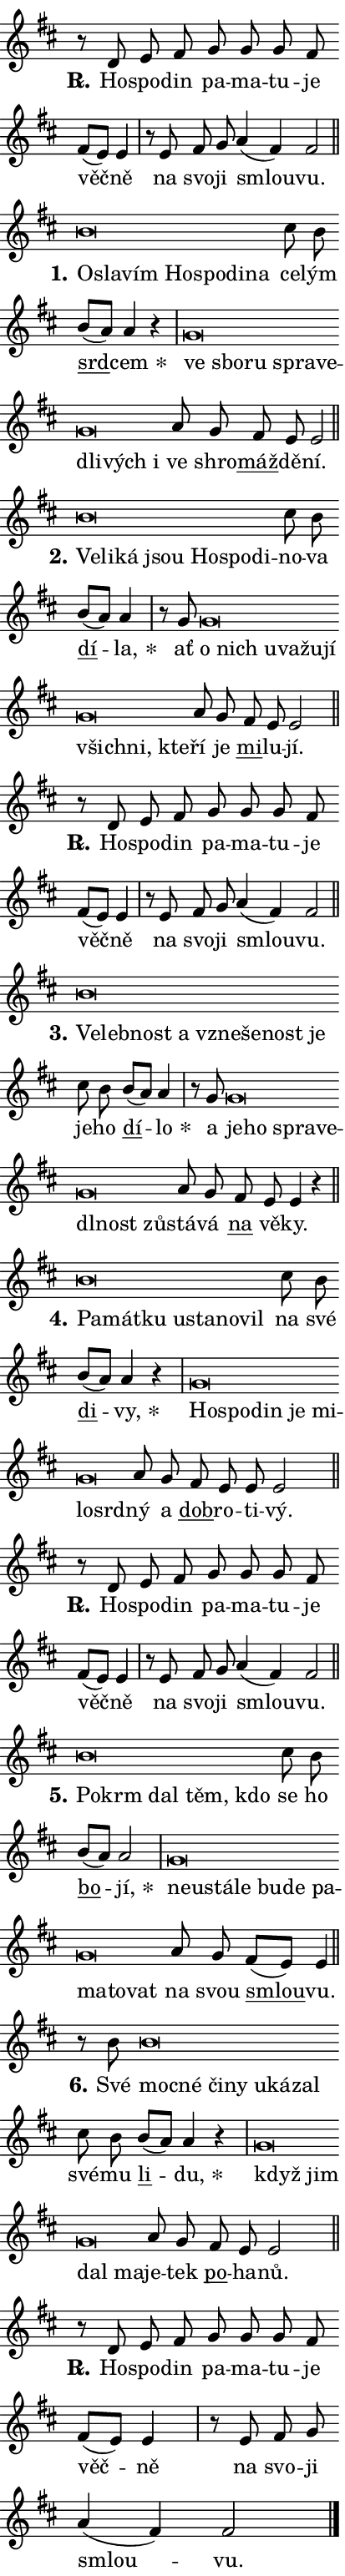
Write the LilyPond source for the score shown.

\version "2.24.0"
\header { tagline = "" }
\paper {
  indent = 0\cm
  top-margin = 0\cm
  right-margin = 0.13\cm % to fit lyric hyphens
  bottom-margin = 0\cm
  left-margin = 0\cm
  paper-width = 7\cm
  page-breaking = #ly:one-page-breaking
  system-system-spacing.basic-distance = #11
  score-system-spacing.basic-distance = #11
  ragged-last = ##f
}


%% Author: Thomas Morley
%% https://lists.gnu.org/archive/html/lilypond-user/2020-05/msg00002.html
#(define (line-position grob)
"Returns position of @var[grob} in current system:
   @code{'start}, if at first time-step
   @code{'end}, if at last time-step
   @code{'middle} otherwise
"
  (let* ((col (ly:item-get-column grob))
         (ln (ly:grob-object col 'left-neighbor))
         (rn (ly:grob-object col 'right-neighbor))
         (col-to-check-left (if (ly:grob? ln) ln col))
         (col-to-check-right (if (ly:grob? rn) rn col))
         (break-dir-left
           (and
             (ly:grob-property col-to-check-left 'non-musical #f)
             (ly:item-break-dir col-to-check-left)))
         (break-dir-right
           (and
             (ly:grob-property col-to-check-right 'non-musical #f)
             (ly:item-break-dir col-to-check-right))))
        (cond ((eqv? 1 break-dir-left) 'start)
              ((eqv? -1 break-dir-right) 'end)
              (else 'middle))))

#(define (tranparent-at-line-position vctor)
  (lambda (grob)
  "Relying on @code{line-position} select the relevant enry from @var{vctor}.
Used to determine transparency,"
    (case (line-position grob)
      ((end) (not (vector-ref vctor 0)))
      ((middle) (not (vector-ref vctor 1)))
      ((start) (not (vector-ref vctor 2))))))

noteHeadBreakVisibility =
#(define-music-function (break-visibility)(vector?)
"Makes @code{NoteHead}s transparent relying on @var{break-visibility}"
#{
  \override NoteHead.transparent =
    #(tranparent-at-line-position break-visibility)
#})

#(define delete-ledgers-for-transparent-note-heads
  (lambda (grob)
    "Reads whether a @code{NoteHead} is transparent.
If so this @code{NoteHead} is removed from @code{'note-heads} from
@var{grob}, which is supposed to be @code{LedgerLineSpanner}.
As a result ledgers are not printed for this @code{NoteHead}"
    (let* ((nhds-array (ly:grob-object grob 'note-heads))
           (nhds-list
             (if (ly:grob-array? nhds-array)
                 (ly:grob-array->list nhds-array)
                 '()))
           ;; Relies on the transparent-property being done before
           ;; Staff.LedgerLineSpanner.after-line-breaking is executed.
           ;; This is fragile ...
           (to-keep
             (remove
               (lambda (nhd)
                 (ly:grob-property nhd 'transparent #f))
               nhds-list)))
      ;; TODO find a better method to iterate over grob-arrays, similiar
      ;; to filter/remove etc for lists
      ;; For now rebuilt from scratch
      (set! (ly:grob-object grob 'note-heads)  '())
      (for-each
        (lambda (nhd)
          (ly:pointer-group-interface::add-grob grob 'note-heads nhd))
        to-keep))))

squashNotes = {
  \override NoteHead.X-extent = #'(-0.2 . 0.2)
  \override NoteHead.Y-extent = #'(-0.75 . 0)
  \override NoteHead.stencil =
    #(lambda (grob)
       (let ((pos (ly:grob-property grob 'staff-position)))
         (begin
           (if (< pos -7) (display "ERROR: Lower brevis then expected\n") (display ""))
           (if (<= pos -6) ly:text-interface::print ly:note-head::print))))
}
unSquashNotes = {
  \revert NoteHead.X-extent
  \revert NoteHead.Y-extent
  \revert NoteHead.stencil
}

hideNotes = \noteHeadBreakVisibility #begin-of-line-visible
unHideNotes = \noteHeadBreakVisibility #all-visible

% work-around for resetting accidentals
% https://lilypond.org/doc/v2.23/Documentation/notation/displaying-rhythms#unmetered-music
cadenzaMeasure = {
  \cadenzaOff
  \partial 1024 s1024
  \cadenzaOn
}

#(define-markup-command (accent layout props text) (markup?)
  "Underline accented syllable"
  (interpret-markup layout props
    #{\markup \override #'(offset . 4.3) \underline { #text }#}))

responsum = \markup \concat {
  "R" \hspace #-1.05 \path #0.1 #'((moveto 0 0.07) (lineto 0.9 0.8)) \hspace #0.05 "."
}

spaceSize = #0.6828661417322834 % exact space size for TeX Gyre Schola

\layout {
  \context {
    \Staff
    \remove "Time_signature_engraver"
    \override LedgerLineSpanner.after-line-breaking = #delete-ledgers-for-transparent-note-heads
  }
  \context {
    \Lyrics {
      \override LyricSpace.minimum-distance = \spaceSize
      \override LyricText.font-name = #"TeX Gyre Schola"
      \override LyricText.font-size = 1
      \override StanzaNumber.font-name = #"TeX Gyre Schola Bold"
      \override StanzaNumber.font-size = 1
    }
  }
  \context {
    \Score 
    \override NoteHead.text =
      #(lambda (grob) 
        (let ((pos (ly:grob-property grob 'staff-position)))
          #{\markup {
            \combine
              \halign #-0.55 \raise #(if (= pos -6) 0 0.5) \override #'(thickness . 2) \draw-line #'(3.2 . 0)
              \musicglyph "noteheads.sM1"
          }#}))
  }
}

% magnetic-lyrics.ily
%
%   written by
%     Jean Abou Samra <jean@abou-samra.fr>
%     Werner Lemberg <wl@gnu.org>
%
%   adapted by
%     Jiri Hon <jiri.hon@gmail.com>
%
% Version 2022-Apr-15

% https://www.mail-archive.com/lilypond-user@gnu.org/msg149350.html

#(define (Left_hyphen_pointer_engraver context)
   "Collect syllable-hyphen-syllable occurrences in lyrics and store
them in properties.  This engraver only looks to the left.  For
example, if the lyrics input is @code{foo -- bar}, it does the
following.

@itemize @bullet
@item
Set the @code{text} property of the @code{LyricHyphen} grob between
@q{foo} and @q{bar} to @code{foo}.

@item
Set the @code{left-hyphen} property of the @code{LyricText} grob with
text @q{foo} to the @code{LyricHyphen} grob between @q{foo} and
@q{bar}.
@end itemize

Use this auxiliary engraver in combination with the
@code{lyric-@/text::@/apply-@/magnetic-@/offset!} hook."
   (let ((hyphen #f)
         (text #f))
     (make-engraver
      (acknowledgers
       ((lyric-syllable-interface engraver grob source-engraver)
        (set! text grob)))
      (end-acknowledgers
       ((lyric-hyphen-interface engraver grob source-engraver)
        ;(when (not (grob::has-interface grob 'lyric-space-interface))
          (set! hyphen grob)));)
      ((stop-translation-timestep engraver)
       (when (and text hyphen)
         (ly:grob-set-object! text 'left-hyphen hyphen))
       (set! text #f)
       (set! hyphen #f)))))

#(define (lyric-text::apply-magnetic-offset! grob)
   "If the space between two syllables is less than the value in
property @code{LyricText@/.details@/.squash-threshold}, move the right
syllable to the left so that it gets concatenated with the left
syllable.

Use this function as a hook for
@code{LyricText@/.after-@/line-@/breaking} if the
@code{Left_@/hyphen_@/pointer_@/engraver} is active."
   (let ((hyphen (ly:grob-object grob 'left-hyphen #f)))
     (when hyphen
       (let ((left-text (ly:spanner-bound hyphen LEFT)))
         (when (grob::has-interface left-text 'lyric-syllable-interface)
           (let* ((common (ly:grob-common-refpoint grob left-text X))
                  (this-x-ext (ly:grob-extent grob common X))
                  (left-x-ext
                   (begin
                     ;; Trigger magnetism for left-text.
                     (ly:grob-property left-text 'after-line-breaking)
                     (ly:grob-extent left-text common X)))
                  ;; `delta` is the gap width between two syllables.
                  (delta (- (interval-start this-x-ext)
                            (interval-end left-x-ext)))
                  (details (ly:grob-property grob 'details))
                  (threshold (assoc-get 'squash-threshold details 0.2)))
             (when (< delta threshold)
               (let* (;; We have to manipulate the input text so that
                      ;; ligatures crossing syllable boundaries are not
                      ;; disabled.  For languages based on the Latin
                      ;; script this is essentially a beautification.
                      ;; However, for non-Western scripts it can be a
                      ;; necessity.
                      (lt (ly:grob-property left-text 'text))
                      (rt (ly:grob-property grob 'text))
                      (is-space (grob::has-interface hyphen 'lyric-space-interface))
                      (space (if is-space " " ""))
                      (extra-delta (if is-space spaceSize 0))
                      ;; Append new syllable.
                      (ltrt-space (if (and (string? lt) (string? rt))
                                (string-append lt space rt)
                                (make-concat-markup (list lt space rt))))
                      ;; Right-align `ltrt` to the right side.
                      (ltrt-space-markup (grob-interpret-markup
                               grob
                               (make-translate-markup
                                (cons (interval-length this-x-ext) 0)
                                (make-right-align-markup ltrt-space)))))
                 (begin
                   ;; Don't print `left-text`.
                   (ly:grob-set-property! left-text 'stencil #f)
                   ;; Set text and stencil (which holds all collected
                   ;; syllables so far) and shift it to the left.
                   (ly:grob-set-property! grob 'text ltrt-space)
                   (ly:grob-set-property! grob 'stencil ltrt-space-markup)
                   (ly:grob-translate-axis! grob (- (- delta extra-delta)) X))))))))))


#(define (lyric-hyphen::displace-bounds-first grob)
   ;; Make very sure this callback isn't triggered too early.
   (let ((left (ly:spanner-bound grob LEFT))
         (right (ly:spanner-bound grob RIGHT)))
     (ly:grob-property left 'after-line-breaking)
     (ly:grob-property right 'after-line-breaking)
     (ly:lyric-hyphen::print grob)))

squashThreshold = #0.4

\layout {
  \context {
    \Lyrics
    \consists #Left_hyphen_pointer_engraver
    \override LyricText.after-line-breaking =
      #lyric-text::apply-magnetic-offset!
    \override LyricHyphen.stencil = #lyric-hyphen::displace-bounds-first
    \override LyricText.details.squash-threshold = \squashThreshold
    \override LyricHyphen.minimum-distance = 0
    \override LyricHyphen.minimum-length = \squashThreshold
  }
}

squashText = \override LyricText.details.squash-threshold = 9999
unSquashText = \override LyricText.details.squash-threshold = \squashThreshold

leftText = \override LyricText.self-alignment-X = #LEFT
unLeftText = \revert LyricText.self-alignment-X

starOffset = #(lambda (grob) 
                (let ((x_offset (ly:self-alignment-interface::aligned-on-x-parent grob)))
                  (if (= x_offset 0) 0 (+ x_offset 1.2))))

star = #(define-music-function (syllable)(string?)
"Append star separator at the end of a syllable"
#{
  \once \override LyricText.X-offset = #starOffset
  \lyricmode { \markup {
    #syllable
    \override #'((font-name . "TeX Gyre Schola Bold")) \hspace #0.2 \lower #0.65 \larger "*"
  } }
#})

starAccent = #(define-music-function (syllable)(string?)
"Append star separator at the end of a syllable and make accent"
#{
  \once \override LyricText.X-offset = #starOffset
  \lyricmode { \markup {
    \accent #syllable
    \override #'((font-name . "TeX Gyre Schola Bold")) \hspace #0.2 \lower #0.65 \larger "*"
  } }
#})

breath = #(define-music-function (syllable)(string?)
"Append breathing indicator at the end of a syllable"
#{
  \lyricmode { \markup { #syllable "+" } }
#})

optionalBreath = #(define-music-function (syllable)(string?)
"Append optional breathing indicator at the end of a syllable"
#{
  \lyricmode { \markup { #syllable "(+)" } }
#})


\score {
    <<
        \new Voice = "melody" { \cadenzaOn \key d \major \relative { r8 d' e fis g g g fis \bar "" fis[( e)] e4 \cadenzaMeasure \bar "|" r8 e fis g \bar "" a4( fis) fis2 \cadenzaMeasure \bar "||" \break } }
        \new Lyrics \lyricsto "melody" { \lyricmode { \set stanza = \responsum
Ho -- spo -- din pa -- ma -- tu -- je věč -- ně na svo -- ji smlou -- vu. } }
    >>
    \layout {}
}

\score {
    <<
        \new Voice = "melody" { \cadenzaOn \key d \major \relative { \squashNotes b'\breve*1/16 \hideNotes \breve*1/16 \bar "" \breve*1/16 \bar "" \breve*1/16 \bar "" \breve*1/16 \bar "" \breve*1/16 \breve*1/16 \bar "" \unHideNotes \unSquashNotes cis8 b \bar "" b[( a)] a4 r \cadenzaMeasure \bar "|" \squashNotes g\breve*1/16 \hideNotes \breve*1/16 \bar "" \breve*1/16 \bar "" \breve*1/16 \bar "" \breve*1/16 \bar "" \breve*1/16 \bar "" \breve*1/16 \breve*1/16 \bar "" \unHideNotes \unSquashNotes a8 g \bar "" fis e e2 \cadenzaMeasure \bar "||" \break } }
        \new Lyrics \lyricsto "melody" { \lyricmode { \set stanza = "1."
\leftText O -- \squashText sla -- vím Ho -- spo -- di -- na \unLeftText \unSquashText ce -- lým \markup \accent srd -- \star cem \leftText ve \squashText sbo -- ru spra -- ve -- dli -- vých i \unLeftText \unSquashText ve shro -- \markup \accent máž -- dě -- ní. } }
    >>
    \layout {}
}

\score {
    <<
        \new Voice = "melody" { \cadenzaOn \key d \major \relative { \squashNotes b'\breve*1/16 \hideNotes \breve*1/16 \bar "" \breve*1/16 \bar "" \breve*1/16 \bar "" \breve*1/16 \bar "" \breve*1/16 \breve*1/16 \bar "" \unHideNotes \unSquashNotes cis8 b \bar "" b[( a)] a4 \cadenzaMeasure \bar "|" r8 g8 \squashNotes g\breve*1/16 \hideNotes \breve*1/16 \bar "" \breve*1/16 \bar "" \breve*1/16 \bar "" \breve*1/16 \bar "" \breve*1/16 \bar "" \breve*1/16 \bar "" \breve*1/16 \breve*1/16 \bar "" \unHideNotes \unSquashNotes a8 g \bar "" fis e e2 \cadenzaMeasure \bar "||" \break } }
        \new Lyrics \lyricsto "melody" { \lyricmode { \set stanza = "2."
\leftText Ve -- \squashText li -- ká jsou Ho -- spo -- di -- \unLeftText \unSquashText no -- va \markup \accent dí -- \star la, ať \leftText o \squashText nich u -- va -- žu -- jí všich -- ni, kte -- \unLeftText \unSquashText ří je \markup \accent mi -- lu -- jí. } }
    >>
    \layout {}
}

\score {
    <<
        \new Voice = "melody" { \cadenzaOn \key d \major \relative { r8 d' e fis g g g fis \bar "" fis[( e)] e4 \cadenzaMeasure \bar "|" r8 e fis g \bar "" a4( fis) fis2 \cadenzaMeasure \bar "||" \break } }
        \new Lyrics \lyricsto "melody" { \lyricmode { \set stanza = \responsum
Ho -- spo -- din pa -- ma -- tu -- je věč -- ně na svo -- ji smlou -- vu. } }
    >>
    \layout {}
}

\score {
    <<
        \new Voice = "melody" { \cadenzaOn \key d \major \relative { \squashNotes b'\breve*1/16 \hideNotes \breve*1/16 \bar "" \breve*1/16 \bar "" \breve*1/16 \bar "" \breve*1/16 \bar "" \breve*1/16 \bar "" \breve*1/16 \breve*1/16 \bar "" \unHideNotes \unSquashNotes cis8 b \bar "" b[( a)] a4 \cadenzaMeasure \bar "|" r8 g8 \squashNotes g\breve*1/16 \hideNotes \breve*1/16 \bar "" \breve*1/16 \bar "" \breve*1/16 \bar "" \breve*1/16 \bar "" \breve*1/16 \breve*1/16 \bar "" \unHideNotes \unSquashNotes a8 g \bar "" fis e e4 r \cadenzaMeasure \bar "||" \break } }
        \new Lyrics \lyricsto "melody" { \lyricmode { \set stanza = "3."
\leftText Ve -- \squashText leb -- nost a vzne -- še -- nost je \unLeftText \unSquashText je -- ho \markup \accent dí -- \star lo a \leftText je -- \squashText ho spra -- ve -- dl -- nost zů -- \unLeftText \unSquashText stá -- vá \markup \accent na vě -- ky. } }
    >>
    \layout {}
}

\score {
    <<
        \new Voice = "melody" { \cadenzaOn \key d \major \relative { \squashNotes b'\breve*1/16 \hideNotes \breve*1/16 \bar "" \breve*1/16 \bar "" \breve*1/16 \bar "" \breve*1/16 \bar "" \breve*1/16 \breve*1/16 \bar "" \unHideNotes \unSquashNotes cis8 b \bar "" b[( a)] a4 r \cadenzaMeasure \bar "|" \squashNotes g\breve*1/16 \hideNotes \breve*1/16 \bar "" \breve*1/16 \bar "" \breve*1/16 \bar "" \breve*1/16 \bar "" \breve*1/16 \breve*1/16 \bar "" \unHideNotes \unSquashNotes a8 g \bar "" fis e e e2 \cadenzaMeasure \bar "||" \break } }
        \new Lyrics \lyricsto "melody" { \lyricmode { \set stanza = "4."
\leftText Pa -- \squashText mát -- ku u -- sta -- no -- vil \unLeftText \unSquashText na své \markup \accent di -- \star vy, \leftText Ho -- \squashText spo -- din je mi -- lo -- srd -- \unLeftText \unSquashText ný a \markup \accent dob -- ro -- ti -- vý. } }
    >>
    \layout {}
}

\score {
    <<
        \new Voice = "melody" { \cadenzaOn \key d \major \relative { r8 d' e fis g g g fis \bar "" fis[( e)] e4 \cadenzaMeasure \bar "|" r8 e fis g \bar "" a4( fis) fis2 \cadenzaMeasure \bar "||" \break } }
        \new Lyrics \lyricsto "melody" { \lyricmode { \set stanza = \responsum
Ho -- spo -- din pa -- ma -- tu -- je věč -- ně na svo -- ji smlou -- vu. } }
    >>
    \layout {}
}

\score {
    <<
        \new Voice = "melody" { \cadenzaOn \key d \major \relative { \squashNotes b'\breve*1/16 \hideNotes \breve*1/16 \bar "" \breve*1/16 \bar "" \breve*1/16 \breve*1/16 \bar "" \unHideNotes \unSquashNotes cis8 b \bar "" b[( a)] a2 \cadenzaMeasure \bar "|" \squashNotes g\breve*1/16 \hideNotes \breve*1/16 \bar "" \breve*1/16 \bar "" \breve*1/16 \bar "" \breve*1/16 \bar "" \breve*1/16 \bar "" \breve*1/16 \bar "" \breve*1/16 \bar "" \breve*1/16 \breve*1/16 \bar "" \unHideNotes \unSquashNotes a8 g \bar "" fis[( e)] e4 \cadenzaMeasure \bar "||" \break } }
        \new Lyrics \lyricsto "melody" { \lyricmode { \set stanza = "5."
\leftText Po -- \squashText krm dal těm, kdo \unLeftText \unSquashText se ho \markup \accent bo -- \star jí, \leftText ne -- \squashText u -- stá -- le bu -- de pa -- ma -- to -- vat \unLeftText \unSquashText na svou \markup \accent smlou -- vu. } }
    >>
    \layout {}
}

\score {
    <<
        \new Voice = "melody" { \cadenzaOn \key d \major \relative { r8 b'8 \squashNotes b\breve*1/16 \hideNotes \breve*1/16 \bar "" \breve*1/16 \bar "" \breve*1/16 \bar "" \breve*1/16 \bar "" \breve*1/16 \breve*1/16 \bar "" \unHideNotes \unSquashNotes cis8 b \bar "" b[( a)] a4 r \cadenzaMeasure \bar "|" \squashNotes g\breve*1/16 \hideNotes \breve*1/16 \bar "" \breve*1/16 \breve*1/16 \bar "" \unHideNotes \unSquashNotes a8 g \bar "" fis e e2 \cadenzaMeasure \bar "||" \break } }
        \new Lyrics \lyricsto "melody" { \lyricmode { \set stanza = "6."
Své \leftText moc -- \squashText né či -- ny u -- ká -- zal \unLeftText \unSquashText své -- mu \markup \accent li -- \star du, \leftText když \squashText jim dal ma -- \unLeftText \unSquashText je -- tek \markup \accent po -- ha -- nů. } }
    >>
    \layout {}
}

\score {
    <<
        \new Voice = "melody" { \cadenzaOn \key d \major \relative { r8 d' e fis g g g fis \bar "" fis[( e)] e4 \cadenzaMeasure \bar "|" r8 e fis g \bar "" a4( fis) fis2 \cadenzaMeasure \bar "||" \break } \bar "|." }
        \new Lyrics \lyricsto "melody" { \lyricmode { \set stanza = \responsum
Ho -- spo -- din pa -- ma -- tu -- je věč -- ně na svo -- ji smlou -- vu. } }
    >>
    \layout {}
}
